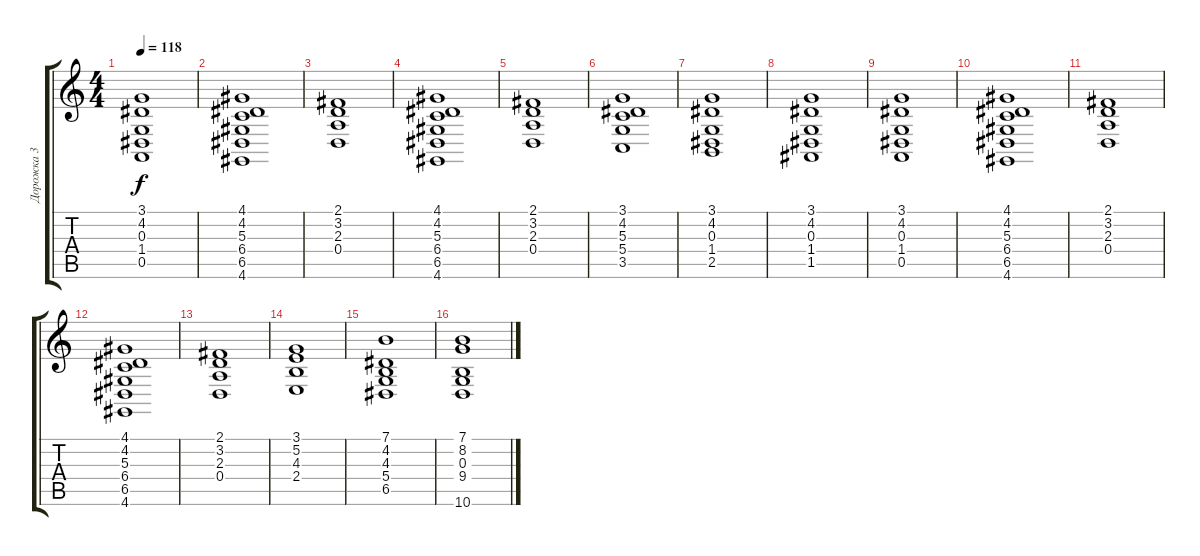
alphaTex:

\track ("Дорожка 3" "Дорожка 3") {instrument pad2warm}
\staff {score tabs}
\tuning (E4 B3 G3 D3 A2 E2) {hide}
\ts (4 4)
\tempo 118
\clef g2
\ks c
(3.1 4.2 0.3 1.4 0.5).1{dy f} |
(4.1 4.2 5.3 6.4 6.5 4.6).1 |
(2.1 3.2 2.3 0.4).1 |
(4.1 4.2 5.3 6.4 6.5 4.6).1 |
(2.1 3.2 2.3 0.4).1 |
(3.1 4.2 5.3 5.4 3.5).1 |
(3.1 4.2 0.3 1.4 2.5).1 |
(3.1 4.2 0.3 1.4 1.5).1 |
(3.1 4.2 0.3 1.4 0.5).1 |
(4.1 4.2 5.3 6.4 6.5 4.6).1 |
(2.1 3.2 2.3 0.4).1 |
(4.1 4.2 5.3 6.4 6.5 4.6).1 |
(2.1 3.2 2.3 0.4).1 |
(3.1 5.2 4.3 2.4).1 |
(7.1 4.2 4.3 5.4 6.5).1 |
(7.1 8.2 0.3 9.4 10.6).1
